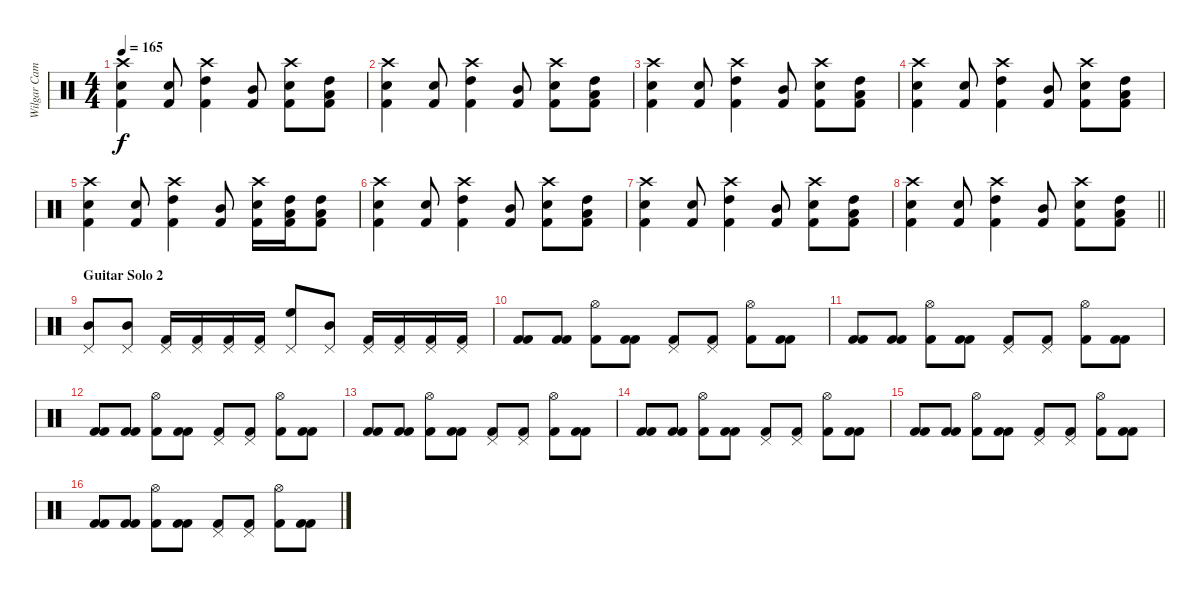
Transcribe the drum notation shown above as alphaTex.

\track ("Wilgar Campbell" "Wilgar Cam") {instrument percussion}
\staff {score}
\articulation defaults
\ts (4 4)
\tempo 165
\clef neutral
\ks c
("Crash high (hit)" "Electric Snare (hit)" "Kick (hit) 2").4{dy f} ("Snare (hit) 2" "Kick (hit) 2").8 ("Crash high (hit)" "High Tom (hit)" "Kick (hit) 2").4 ("Mid Tom (hit)" "Kick (hit) 2").8 ("Crash high (hit)" "Electric Snare (hit)" "Kick (hit) 2").8 ("High Tom (hit)" "Kick (hit) 2" "Low Tom (hit)").8 |
("Crash high (hit)" "Electric Snare (hit)" "Kick (hit) 2").4 ("Snare (hit) 2" "Kick (hit) 2").8 ("Crash high (hit)" "High Tom (hit)" "Kick (hit) 2").4 ("Mid Tom (hit)" "Kick (hit) 2").8 ("Crash high (hit)" "Electric Snare (hit)" "Kick (hit) 2").8 ("High Tom (hit)" "Kick (hit) 2" "Low Tom (hit)").8 |
("Crash high (hit)" "Electric Snare (hit)" "Kick (hit) 2").4 ("Snare (hit) 2" "Kick (hit) 2").8 ("Crash high (hit)" "High Tom (hit)" "Kick (hit) 2").4 ("Mid Tom (hit)" "Kick (hit) 2").8 ("Crash high (hit)" "Electric Snare (hit)" "Kick (hit) 2").8 ("High Tom (hit)" "Kick (hit) 2" "Low Tom (hit)").8 |
("Crash high (hit)" "Electric Snare (hit)" "Kick (hit) 2").4 ("Snare (hit) 2" "Kick (hit) 2").8 ("Crash high (hit)" "High Tom (hit)" "Kick (hit) 2").4 ("Mid Tom (hit)" "Kick (hit) 2").8 ("Crash high (hit)" "Electric Snare (hit)" "Kick (hit) 2").8 ("High Tom (hit)" "Kick (hit) 2" "Low Tom (hit)").8 |
("Crash high (hit)" "Electric Snare (hit)" "Kick (hit) 2").4 ("Snare (hit) 2" "Kick (hit) 2").8 ("Crash high (hit)" "High Tom (hit)" "Kick (hit) 2").4 ("Mid Tom (hit)" "Kick (hit) 2").8 ("Crash high (hit)" "Electric Snare (hit)" "Kick (hit) 2").16 ("High Tom (hit)" "Kick (hit) 2" "Low Tom (hit)").16 ("High Tom (hit)" "Kick (hit) 2" "Low Tom (hit)").8 |
("Crash high (hit)" "Electric Snare (hit)" "Kick (hit) 2").4 ("Snare (hit) 2" "Kick (hit) 2").8 ("Crash high (hit)" "High Tom (hit)" "Kick (hit) 2").4 ("Mid Tom (hit)" "Kick (hit) 2").8 ("Crash high (hit)" "Electric Snare (hit)" "Kick (hit) 2").8 ("High Tom (hit)" "Kick (hit) 2" "Low Tom (hit)").8 |
("Crash high (hit)" "Electric Snare (hit)" "Kick (hit) 2").4 ("Snare (hit) 2" "Kick (hit) 2").8 ("Crash high (hit)" "High Tom (hit)" "Kick (hit) 2").4 ("Mid Tom (hit)" "Kick (hit) 2").8 ("Crash high (hit)" "Electric Snare (hit)" "Kick (hit) 2").8 ("High Tom (hit)" "Kick (hit) 2" "Low Tom (hit)").8 |
\barLineRight lightlight
("Crash high (hit)" "Electric Snare (hit)" "Kick (hit) 2").4 ("Snare (hit) 2" "Kick (hit) 2").8 ("Crash high (hit)" "High Tom (hit)" "Kick (hit) 2").4 ("Mid Tom (hit)" "Kick (hit) 2").8 ("Crash high (hit)" "Electric Snare (hit)" "Kick (hit) 2").8 ("High Tom (hit)" "Kick (hit) 2" "Low Tom (hit)").8 |
\section ("" "Guitar Solo 2")
("Pedal Hi-Hat (hit)" "Mid Tom (hit)").8 ("Pedal Hi-Hat (hit)" "Mid Tom (hit)").8 ("Pedal Hi-Hat (hit)" "Kick (hit) 2").16 ("Pedal Hi-Hat (hit)" "Kick (hit) 2").16 ("Pedal Hi-Hat (hit)" "Kick (hit) 2").16 ("Pedal Hi-Hat (hit)" "Kick (hit) 2").16 ("Pedal Hi-Hat (hit)" "High Floor Tom (hit)").8 ("Pedal Hi-Hat (hit)" "Mid Tom (hit)").8 ("Pedal Hi-Hat (hit)" "Kick (hit) 2").16 ("Pedal Hi-Hat (hit)" "Kick (hit) 2").16 ("Pedal Hi-Hat (hit)" "Kick (hit) 2").16 ("Pedal Hi-Hat (hit)" "Kick (hit) 2").16 |
("Kick (hit) 2" "Kick (hit) 2").8 ("Kick (hit) 2" "Kick (hit) 2").8 ("Hi-Hat (open)" "Kick (hit) 2").8 ("Kick (hit) 2" "Kick (hit) 2").8 ("Pedal Hi-Hat (hit)" "Kick (hit) 2").8 ("Pedal Hi-Hat (hit)" "Kick (hit) 2").8 ("Hi-Hat (open)" "Kick (hit) 2").8 ("Kick (hit) 2" "Kick (hit) 2").8 |
("Kick (hit) 2" "Kick (hit) 2").8 ("Kick (hit) 2" "Kick (hit) 2").8 ("Hi-Hat (open)" "Kick (hit) 2").8 ("Kick (hit) 2" "Kick (hit) 2").8 ("Pedal Hi-Hat (hit)" "Kick (hit) 2").8 ("Pedal Hi-Hat (hit)" "Kick (hit) 2").8 ("Hi-Hat (open)" "Kick (hit) 2").8 ("Kick (hit) 2" "Kick (hit) 2").8 |
("Kick (hit) 2" "Kick (hit) 2").8 ("Kick (hit) 2" "Kick (hit) 2").8 ("Hi-Hat (open)" "Kick (hit) 2").8 ("Kick (hit) 2" "Kick (hit) 2").8 ("Pedal Hi-Hat (hit)" "Kick (hit) 2").8 ("Pedal Hi-Hat (hit)" "Kick (hit) 2").8 ("Hi-Hat (open)" "Kick (hit) 2").8 ("Kick (hit) 2" "Kick (hit) 2").8 |
("Kick (hit) 2" "Kick (hit) 2").8 ("Kick (hit) 2" "Kick (hit) 2").8 ("Hi-Hat (open)" "Kick (hit) 2").8 ("Kick (hit) 2" "Kick (hit) 2").8 ("Pedal Hi-Hat (hit)" "Kick (hit) 2").8 ("Pedal Hi-Hat (hit)" "Kick (hit) 2").8 ("Hi-Hat (open)" "Kick (hit) 2").8 ("Kick (hit) 2" "Kick (hit) 2").8 |
("Kick (hit) 2" "Kick (hit) 2").8 ("Kick (hit) 2" "Kick (hit) 2").8 ("Hi-Hat (open)" "Kick (hit) 2").8 ("Kick (hit) 2" "Kick (hit) 2").8 ("Pedal Hi-Hat (hit)" "Kick (hit) 2").8 ("Pedal Hi-Hat (hit)" "Kick (hit) 2").8 ("Hi-Hat (open)" "Kick (hit) 2").8 ("Kick (hit) 2" "Kick (hit) 2").8 |
("Kick (hit) 2" "Kick (hit) 2").8 ("Kick (hit) 2" "Kick (hit) 2").8 ("Hi-Hat (open)" "Kick (hit) 2").8 ("Kick (hit) 2" "Kick (hit) 2").8 ("Pedal Hi-Hat (hit)" "Kick (hit) 2").8 ("Pedal Hi-Hat (hit)" "Kick (hit) 2").8 ("Hi-Hat (open)" "Kick (hit) 2").8 ("Kick (hit) 2" "Kick (hit) 2").8 |
("Kick (hit) 2" "Kick (hit) 2").8 ("Kick (hit) 2" "Kick (hit) 2").8 ("Hi-Hat (open)" "Kick (hit) 2").8 ("Kick (hit) 2" "Kick (hit) 2").8 ("Pedal Hi-Hat (hit)" "Kick (hit) 2").8 ("Pedal Hi-Hat (hit)" "Kick (hit) 2").8 ("Hi-Hat (open)" "Kick (hit) 2").8 ("Kick (hit) 2" "Kick (hit) 2").8
